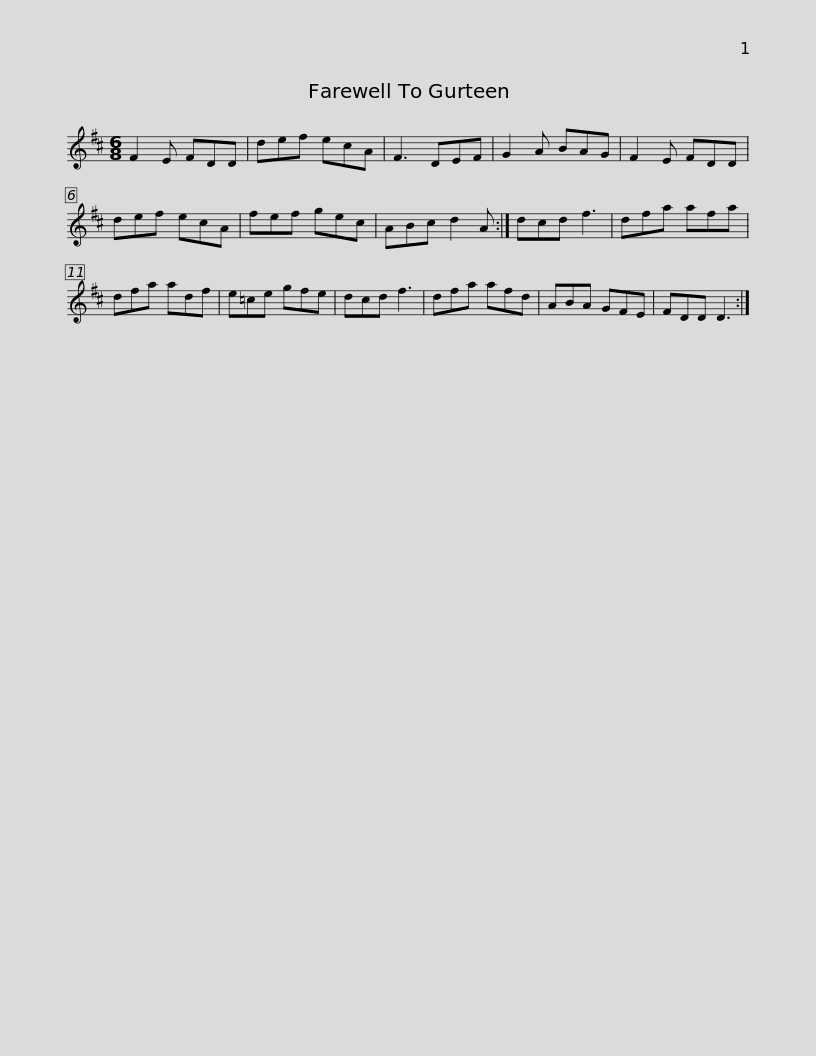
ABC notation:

X:1
L:1/8
M:6/8
I:linebreak $
K:D
V:1 treble
V:1
 F2 E FDD | def ecA | F3 DEF | G2 A BAG | F2 E FDD | %5
 def ecA | fef gec |$ ABc d2 A :| dcd f3 | dfa afa | %10
 dfa adf | e=ce gfe | dcd f3 | dfa afd |$ ABA GFE | %15
 FDD D3 :| %16
